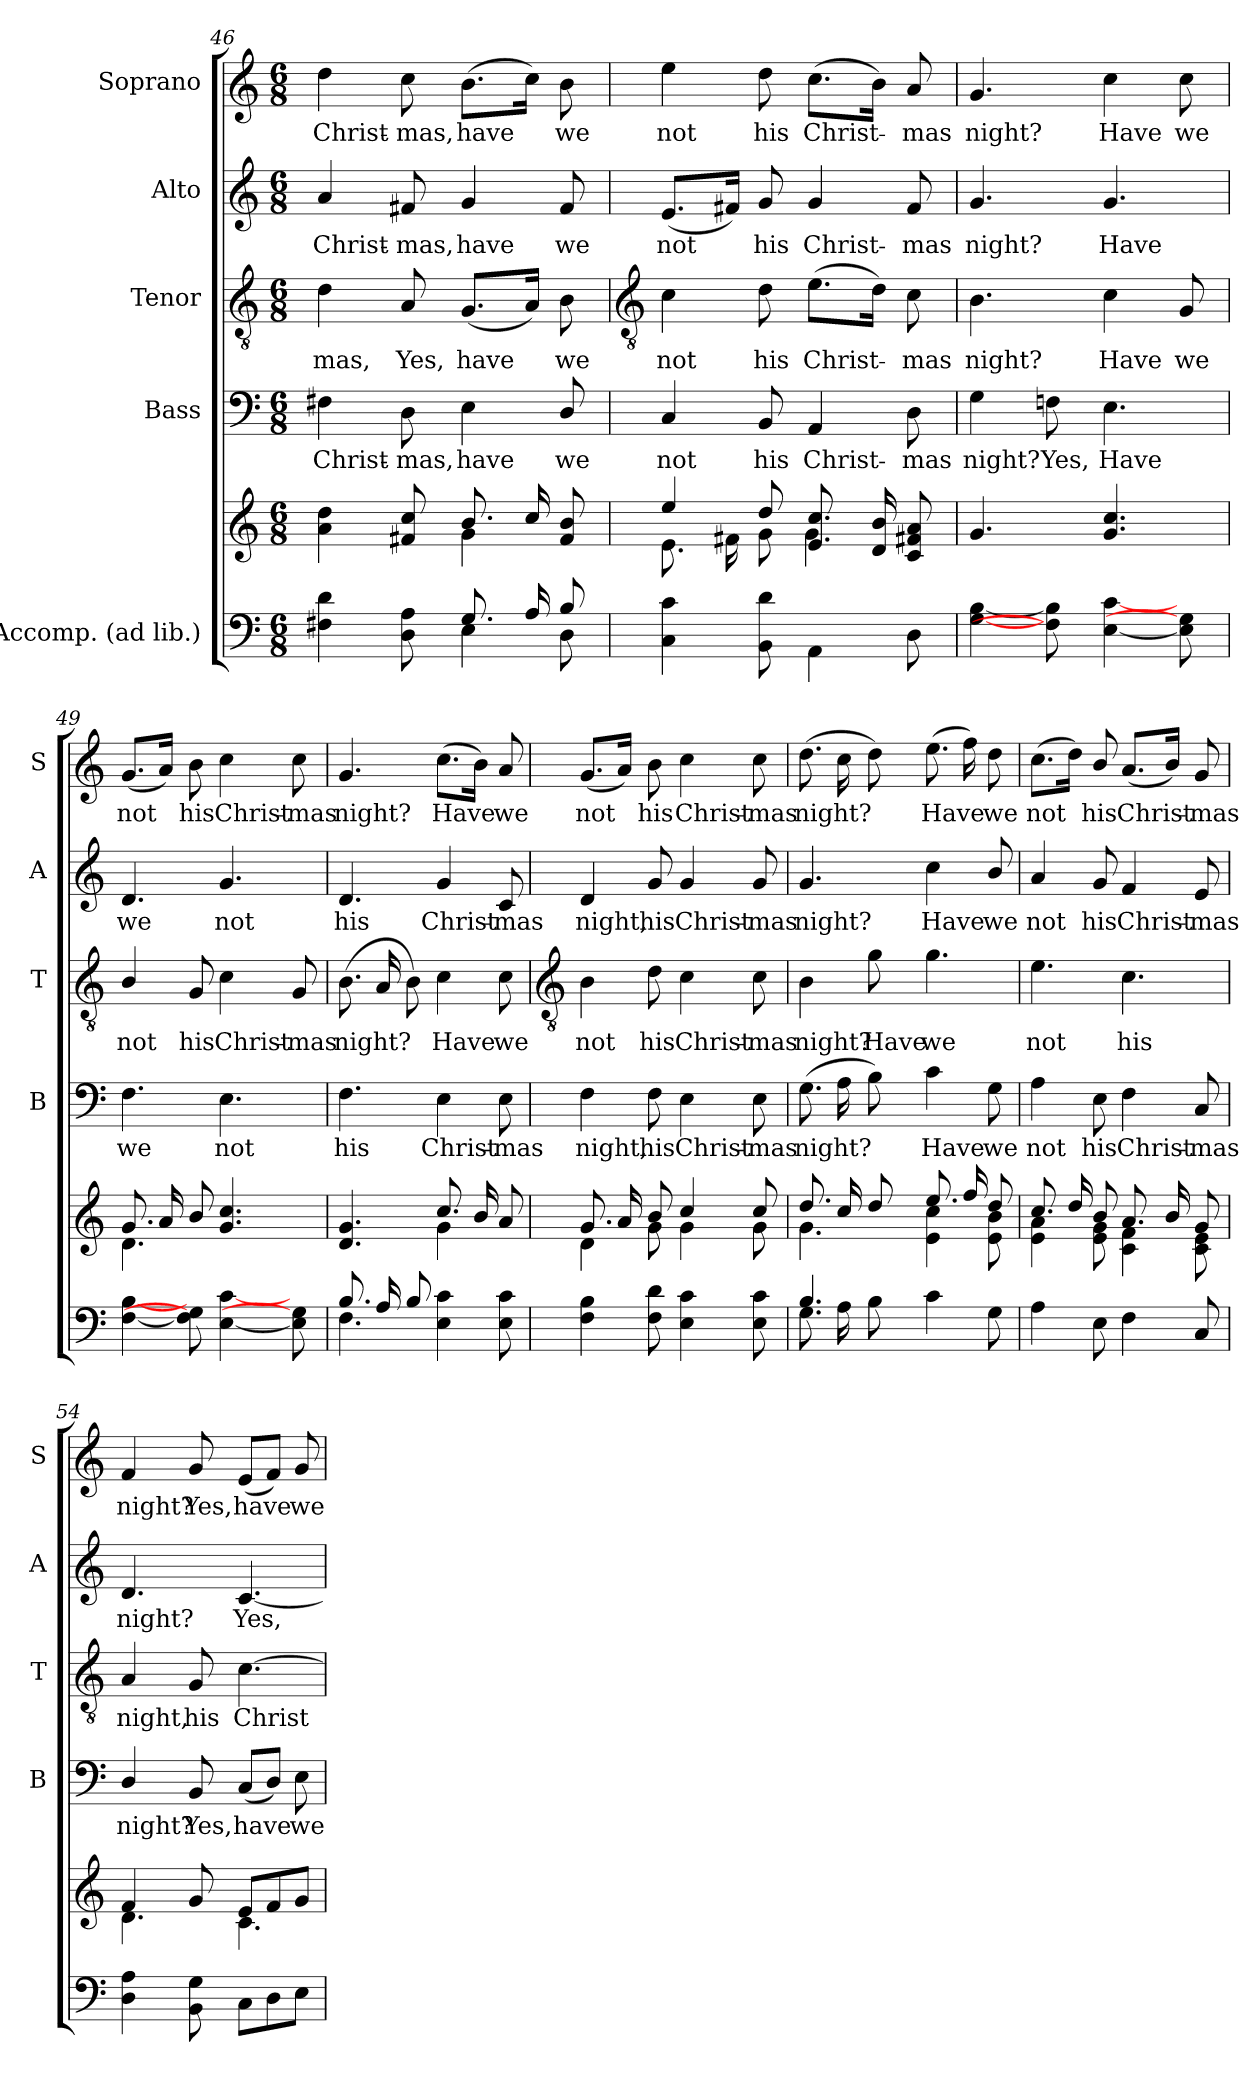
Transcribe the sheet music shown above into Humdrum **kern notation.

**kern	**kern	**kern	**text	**kern	**text	**kern	**text	**kern	**text
*part5	*part5	*part4	*part4	*part3	*part3	*part2	*part2	*part1	*part1
*staff6	*staff5	*staff4	*staff4	*staff3	*staff3	*staff2	*staff2	*staff1	*staff1
*I"Accomp. (ad lib.)	*	*I"Bass	*	*I"Tenor	*	*I"Alto	*	*I"Soprano	*
*	*	*I'B	*	*I'T	*	*I'A	*	*I'S	*
*clefF4	*clefG2	*clefF4	*	*clefGv2	*	*clefG2	*	*clefG2	*
*k[]	*k[]	*k[]	*	*k[]	*	*k[]	*	*k[]	*
*C:	*C:	*C:	*	*C:	*	*C:	*	*C:	*
*M6/8	*M6/8	*M6/8	*	*M6/8	*	*M6/8	*	*M6/8	*
=46	=46	=46	=46	=46	=46	=46	=46	=46	=46
*^	*^	*	*	*	*	*	*	*	*
!	!	!	!	!	!LO:LY:b	!	!LO:LY:b	!	!LO:LY:b	!	!LO:LY:b
4.ryy	4F#X\ 4d\	4a\ 4dd\	4.ryy	4F#X	Christ-	4d	-mas,	4a	Christ-	4dd	Christ-
!	!	!	!	!	!LO:LY:b	!	!LO:LY:b	!	!LO:LY:b	!	!LO:LY:b
.	8D\ 8A\	8f#X/ 8cc/	.	8D	-mas,	8A	Yes,	8f#X	-mas,	8cc	-mas,
!	!	!	!	!	!LO:LY:b	!	!LO:LY:b	!	!LO:LY:b	!	!LO:LY:b
8.G/L	4E\	8.b/L	4g\	4E	have	(<8.GL	have	4g	have	(>8.bL	have
16A/L	.	16cc/L	.	.	.	16AJ)	.	.	.	16ccJ)	.
!	!	!	!	!	!LO:LY:b	!	!LO:LY:b	!	!LO:LY:b	!	!LO:LY:b
8B/J	8D\	8f#/ 8b/J	8ryy	8D/	we	8B	we	8f#	we	8b	we
!!LO:LB:g=z
=47	=47	=47	=47	=47	=47	=47	=47	=47	=47	=47	=47
*	*	*	*	*	*	*clefGv2	*	*	*	*	*
!LO:N:vis=1	!	!	!	!	!LO:LY:b	!	!LO:LY:b	!	!LO:LY:b	!	!LO:LY:b
2.ryy	4C\ 4c\	4ee/	8.e\L	4C	not	4c	not	(<8.eL	not	4ee	not
.	.	.	16f#X\L	.	.	.	.	16f#XJ)	.	.	.
!	!	!	!	!	!LO:LY:b	!	!LO:LY:b	!	!LO:LY:b	!	!LO:LY:b
.	8BB\ 8d\	8dd/	8g\J	8BB	his	8d	his	8g	his	8dd	his
!	!	!	!	!	!LO:LY:b	!	!LO:LY:b	!	!LO:LY:b	!	!LO:LY:b
.	4AA\	8.e 8.ccL	4g\	4AA	Christ-	(>8.eL	Christ-	4g	Christ-	(>8.ccL	Christ-
.	.	16d 16bL	.	.	.	16dJ)	.	.	.	16bJ)	.
!	!	!	!	!	!LO:LY:b	!	!LO:LY:b	!	!LO:LY:b	!	!LO:LY:b
.	8D\	8c 8f#X 8aJ	8ryy	8D	-mas	8c	mas	8f#	-mas	8a	mas
=48	=48	=48	=48	=48	=48	=48	=48	=48	=48	=48	=48
!LO:N:vis=1	!	!	!LO:N:vis=1	!	!LO:LY:b	!	!LO:LY:b	!	!LO:LY:b	!	!LO:LY:b
2.ryy	[4G\ [4B\	4.g	2.ryy	4G	night?	4.B	night?	4.g	night?	4.g	night?
!	!	!	!	!	!LO:LY:b	!	!	!	!	!	!
.	8Fn\] 8B\]	.	.	8Fn	Yes,	.	.	.	.	.	.
!	!	!	!	!	!LO:LY:b	!	!LO:LY:b	!	!LO:LY:b	!	!LO:LY:b
.	[4E\ [4c\	4.g 4.cc	.	4.E	Have	4c	Have	4.g	Have	4cc	Have
!	!	!	!	!	!	!	!LO:LY:b	!	!	!	!LO:LY:b
.	8E\] 8G\]	.	.	.	.	8G	we	.	.	8cc	we
=49	=49	=49	=49	=49	=49	=49	=49	=49	=49	=49	=49
!LO:N:vis=1	!	!	!	!	!LO:LY:b	!	!LO:LY:b	!	!LO:LY:b	!	!LO:LY:b
2.ryy	[4F\ [4B\	8.gL	4.d\	4.F	we	4B/	not	4.d	we	(<8.gL	not
.	.	16aL	.	.	.	.	.	.	.	16aJ)	.
!	!	!	!	!	!	!	!LO:LY:b	!	!	!	!LO:LY:b
.	8F\] 8G\]	8bJ	.	.	.	8G	his	.	.	8b	his
!	!	!	!	!	!LO:LY:b	!	!LO:LY:b	!	!LO:LY:b	!	!LO:LY:b
.	[4E\ [4c\	4.g/ 4.cc/	4.ryy	4.E	not	4c	Christ-	4.g	not	4cc	Christ-
!	!	!	!	!	!	!	!LO:LY:b	!	!	!	!LO:LY:b
.	8E\] 8G\]	.	.	.	.	8G	-mas	.	.	8cc	-mas
=50	=50	=50	=50	=50	=50	=50	=50	=50	=50	=50	=50
!	!	!	!	!	!LO:LY:b	!	!LO:LY:b	!	!LO:LY:b	!	!LO:LY:b
8.B/L	4.F\	4.d 4.g	4.ryy	4.F	his	(<8.BL	night?	4.d	his	4.g	night?
16A/L	.	.	.	.	.	16AL	.	.	.	.	.
8B/J	.	.	.	.	.	8BJ)	.	.	.	.	.
!	!	!	!	!	!LO:LY:b	!	!LO:LY:b	!	!LO:LY:b	!	!LO:LY:b
4.ryy	4E\ 4c\	8.cc/L	4g\	4E	Christ-	4c	Have	4g	Christ-	(>8.ccL	Have
.	.	16b/L	.	.	.	.	.	.	.	16bJ)	.
!	!	!	!	!	!LO:LY:b	!	!LO:LY:b	!	!LO:LY:b	!	!LO:LY:b
.	8E\ 8c\	8a/J	8ryy	8E	-mas	8c	we	8c	-mas	8a	we
!!LO:LB:g=z
=51	=51	=51	=51	=51	=51	=51	=51	=51	=51	=51	=51
*	*	*	*	*	*	*clefGv2	*	*	*	*	*
!LO:N:vis=1	!	!	!	!	!LO:LY:b	!	!LO:LY:b	!	!LO:LY:b	!	!LO:LY:b
2.ryy	4F\ 4B\	8.g/L	4d\	4F	night,	4B	not	4d	night,	(<8.gL	not
.	.	16a/L	.	.	.	.	.	.	.	16aJ)	.
!	!	!	!	!	!LO:LY:b	!	!LO:LY:b	!	!LO:LY:b	!	!LO:LY:b
.	8F\ 8d\	8b/J	8g\	8F	his	8d	his	8g	his	8b	his
!	!	!	!	!	!LO:LY:b	!	!LO:LY:b	!	!LO:LY:b	!	!LO:LY:b
.	4E\ 4c\	4cc/	4g\	4E	Christ-	4c	Christ-	4g	Christ-	4cc	Christ-
!	!	!	!	!	!LO:LY:b	!	!LO:LY:b	!	!LO:LY:b	!	!LO:LY:b
.	8E\ 8c\	8cc/	8g\	8E	-mas	8c	-mas	8g	-mas	8cc	-mas
=52	=52	=52	=52	=52	=52	=52	=52	=52	=52	=52	=52
!	!	!	!	!	!LO:LY:b	!	!LO:LY:b	!	!LO:LY:b	!	!LO:LY:b
4.B/	8.G\L	8.dd/L	4.g\	(>8.GL	night?	4B	night?	4.g	night?	(>8.ddL	night?
.	16A\L	16cc/L	.	16AL	.	.	.	.	.	16ccL	.
!	!	!	!	!	!	!	!LO:LY:b	!	!	!	!
.	8B\J	8dd/J	.	8BJ)	.	8g	Have	.	.	8ddJ)	.
!	!	!	!	!	!LO:LY:b	!	!LO:LY:b	!	!LO:LY:b	!	!LO:LY:b
4.ryy	4c\	8.ee/L	4e\ 4cc\	4c	Have	4.g	we	4cc	Have	(>8.eeL	Have
.	.	16ff/L	.	.	.	.	.	.	.	16ffJ)	.
!	!	!	!	!	!LO:LY:b	!	!	!	!LO:LY:b	!	!LO:LY:b
.	8G\	8dd/J	8e\ 8b\	8G	we	.	.	8b/	we	8dd	we
=53	=53	=53	=53	=53	=53	=53	=53	=53	=53	=53	=53
!	!	!	!	!	!LO:LY:b	!	!LO:LY:b	!	!LO:LY:b	!	!LO:LY:b
2.ryy	4A\	8.cc/L	4e\ 4a\	4A	not	4.e	not	4a	not	(>8.ccL	not
.	.	16dd/L	.	.	.	.	.	.	.	16ddJ)	.
!	!	!	!	!	!LO:LY:b	!	!	!	!LO:LY:b	!	!LO:LY:b
.	8E\	8b/J	8e\ 8g\	8E	his	.	.	8g	his	8b/	his
!	!	!	!	!	!LO:LY:b	!	!LO:LY:b	!	!LO:LY:b	!	!LO:LY:b
.	4F\	8.a/L	4c\ 4f\	4F	Christ-	4.c	his	4f	Christ-	(<8.aL	Christ-
.	.	16b/L	.	.	.	.	.	.	.	16bJ)	.
!	!	!	!	!	!LO:LY:b	!	!	!	!LO:LY:b	!	!LO:LY:b
.	8C/	8g/J	8c\ 8e\	8C	-mas	.	.	8e	-mas	8g	mas
=54	=54	=54	=54	=54	=54	=54	=54	=54	=54	=54	=54
!	!	!	!	!	!LO:LY:b	!	!LO:LY:b	!	!LO:LY:b	!	!LO:LY:b
2ryy	4D\ 4A\	4f/	4.d\	4D/	night?	4A	night,	4.d	night?	4f	night?
!	!	!	!	!	!LO:LY:b	!	!LO:LY:b	!	!	!	!LO:LY:b
.	8BB\ 8G\	8g/	.	8BB	Yes,	8G	his	.	.	8g	Yes,
!	!	!	!	!	!LO:LY:b	!	!LO:LY:b	!	!LO:LY:b	!	!LO:LY:b
.	8C\L	8e/L	4.c\	(<8CL	have	[4.c	Christ-	[4.c	Yes,	(<8eL	have
8ryy	8D\	8f/	.	8DJ)	.	.	.	.	.	8fJ)	.
!	!	!	!	!	!LO:LY:b	!	!	!	!	!	!LO:LY:b
8ryy	8E\J	8g/J	.	8E	we	.	.	.	.	8g	we
*v	*v	*	*	*	*	*	*	*	*	*	*
*	*v	*v	*	*	*	*	*	*	*	*
=	=	=	=	=	=	=	=	=	=
*-	*-	*-	*-	*-	*-	*-	*-	*-	*-
